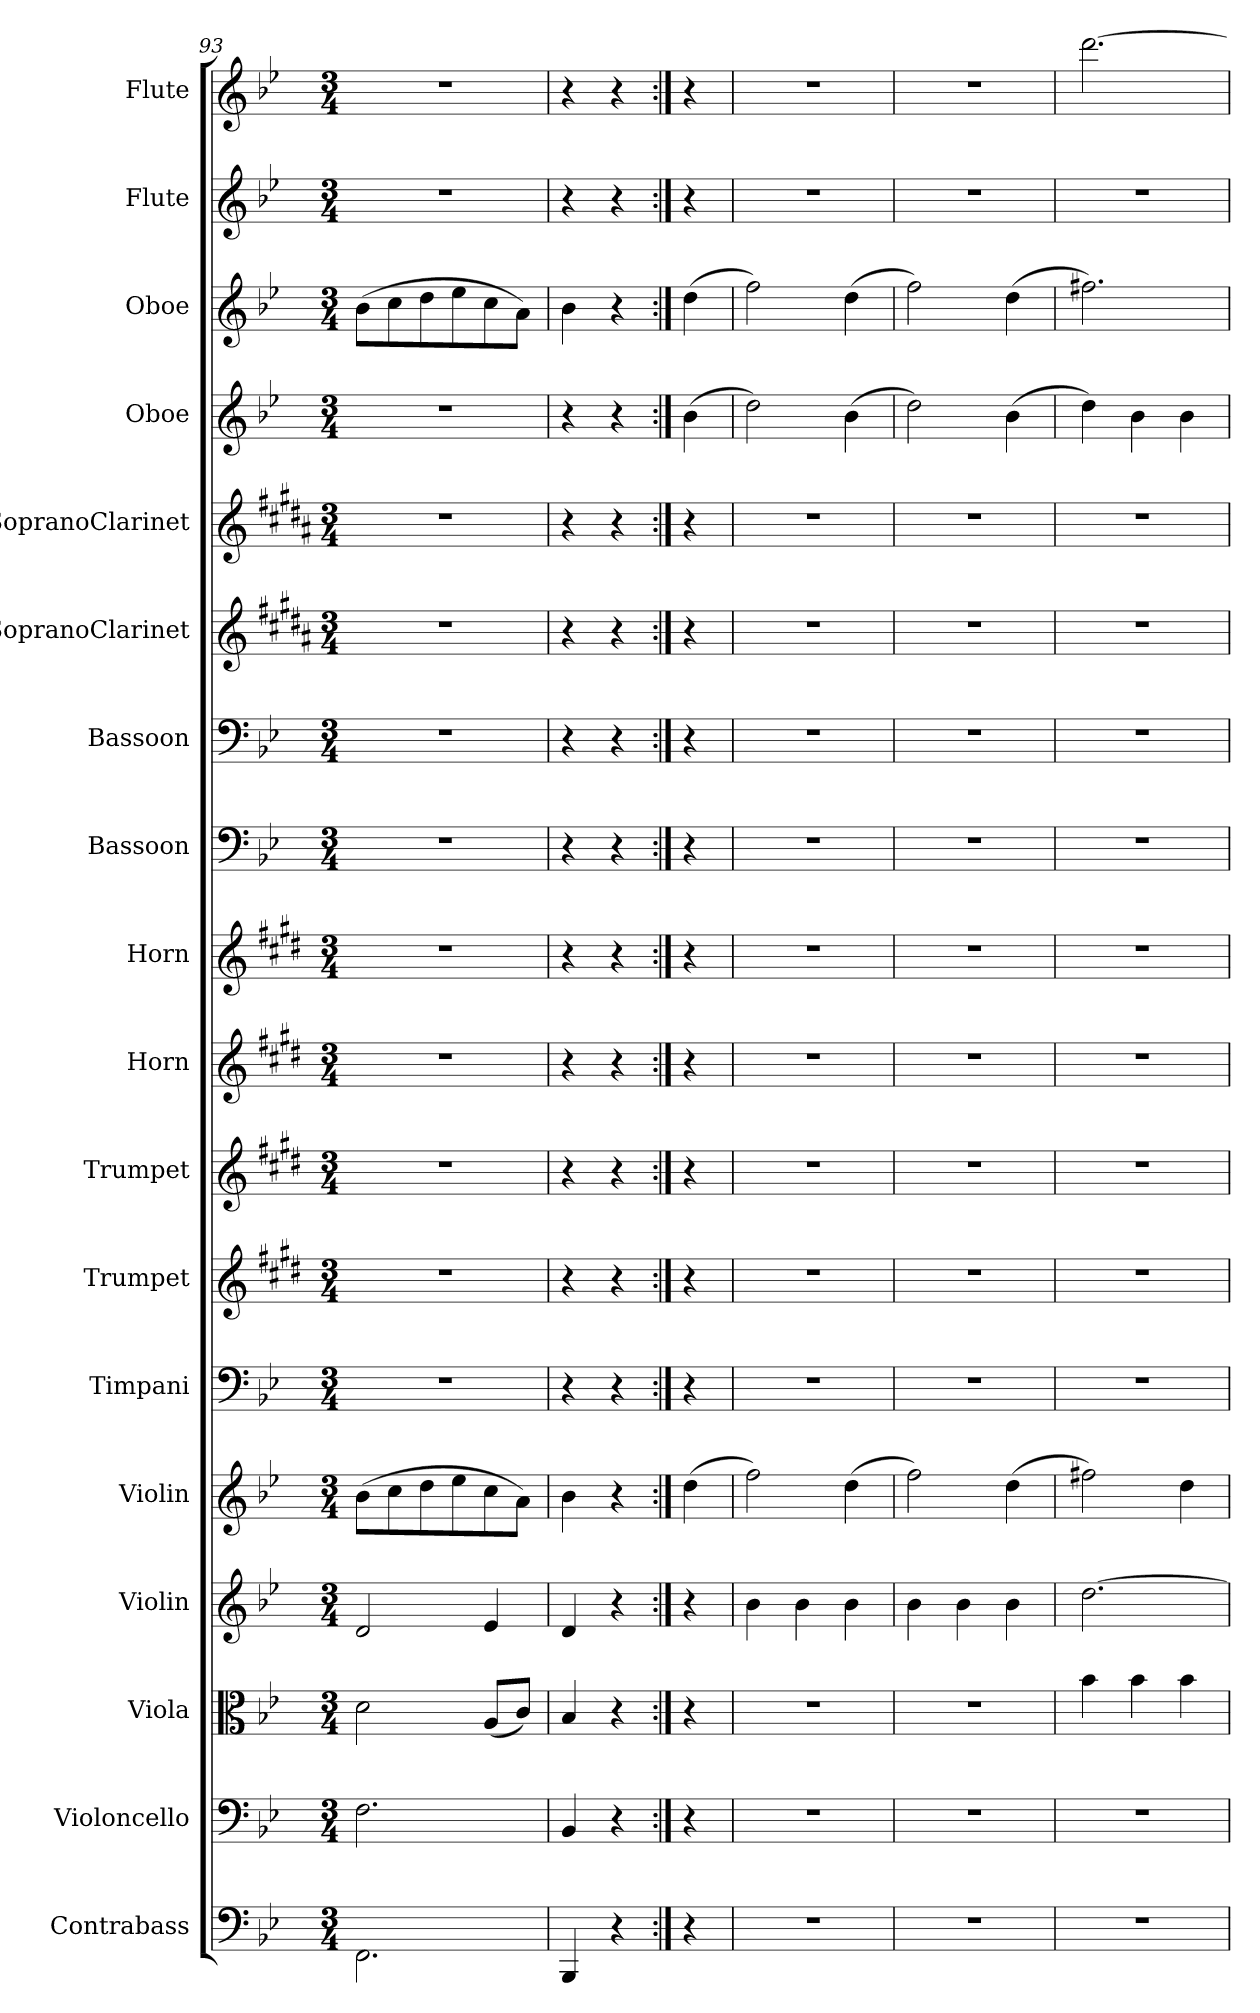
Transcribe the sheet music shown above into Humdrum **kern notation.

**kern	**kern	**kern	**kern	**kern	**kern	**kern	**kern	**kern	**kern	**kern	**kern	**kern	**kern	**kern	**kern	**kern	**kern
*part18	*part17	*part16	*part15	*part14	*part13	*part12	*part11	*part10	*part9	*part8	*part7	*part6	*part5	*part4	*part3	*part2	*part1
*staff18	*staff17	*staff16	*staff15	*staff14	*staff13	*staff12	*staff11	*staff10	*staff9	*staff8	*staff7	*staff6	*staff5	*staff4	*staff3	*staff2	*staff1
*I"Contrabass	*I"Violoncello	*I"Viola	*I"Violin	*I"Violin	*I"Timpani	*I"Trumpet	*I"Trumpet	*I"Horn	*I"Horn	*I"Bassoon	*I"Bassoon	*I"SopranoClarinet	*I"SopranoClarinet	*I"Oboe	*I"Oboe	*I"Flute	*I"Flute
*I'Cb	*I'Vc	*I'Vla	*I'Vln	*I'Vln	*I'Timp	*I'Tpt	*I'Tpt	*I'Hn	*I'Hn	*I'Bsn	*I'Bsn	*	*	*I'Ob	*I'Ob	*I'Fl	*I'Fl
*clefF4	*clefF4	*clefC3	*clefG2	*clefG2	*clefF4	*clefG2	*clefG2	*clefG2	*clefG2	*clefF4	*clefF4	*clefG2	*clefG2	*clefG2	*clefG2	*clefG2	*clefG2
*k[b-e-]	*k[b-e-]	*k[b-e-]	*k[b-e-]	*k[b-e-]	*k[b-e-]	*k[f#c#g#d#]	*k[f#c#g#d#]	*k[f#c#g#d#]	*k[f#c#g#d#]	*k[b-e-]	*k[b-e-]	*k[f#c#g#d#a#]	*k[f#c#g#d#a#]	*k[b-e-]	*k[b-e-]	*k[b-e-]	*k[b-e-]
*M3/4	*M3/4	*M3/4	*M3/4	*M3/4	*M3/4	*M3/4	*M3/4	*M3/4	*M3/4	*M3/4	*M3/4	*M3/4	*M3/4	*M3/4	*M3/4	*M3/4	*M3/4
=93	=93	=93	=93	=93	=93	=93	=93	=93	=93	=93	=93	=93	=93	=93	=93	=93	=93
2.FF\	2.F\	2d\	2d/	(8b-\L	2.r	2.r	2.r	2.r	2.r	2.r	2.r	2.r	2.r	2.r	(8b-\L	2.r	2.r
.	.	.	.	8cc\	.	.	.	.	.	.	.	.	.	.	8cc\	.	.
.	.	.	.	8dd\	.	.	.	.	.	.	.	.	.	.	8dd\	.	.
.	.	.	.	8ee-\	.	.	.	.	.	.	.	.	.	.	8ee-\	.	.
.	.	(8A/L	4e-/	8cc\	.	.	.	.	.	.	.	.	.	.	8cc\	.	.
.	.	8c/J)	.	8a\J)	.	.	.	.	.	.	.	.	.	.	8a\J)	.	.
=94	=94	=94	=94	=94	=94	=94	=94	=94	=94	=94	=94	=94	=94	=94	=94	=94	=94
4BBB-/	4BB-/	4B-/	4d/	4b-\	4r	4r	4r	4r	4r	4r	4r	4r	4r	4r	4b-\	4r	4r
4r	4r	4r	4r	4r	4r	4r	4r	4r	4r	4r	4r	4r	4r	4r	4r	4r	4r
=:|!	=:|!	=:|!	=:|!	=:|!	=:|!	=:|!	=:|!	=:|!	=:|!	=:|!	=:|!	=:|!	=:|!	=:|!	=:|!	=:|!	=:|!
4r	4r	4r	4r	(4dd\	4r	4r	4r	4r	4r	4r	4r	4r	4r	(4b-\	(4dd\	4r	4r
=95	=95	=95	=95	=95	=95	=95	=95	=95	=95	=95	=95	=95	=95	=95	=95	=95	=95
2.r	2.r	2.r	4b-\	2ff\)	2.r	2.r	2.r	2.r	2.r	2.r	2.r	2.r	2.r	2dd\)	2ff\)	2.r	2.r
.	.	.	4b-\	.	.	.	.	.	.	.	.	.	.	.	.	.	.
.	.	.	4b-\	(4dd\	.	.	.	.	.	.	.	.	.	(4b-\	(4dd\	.	.
=96	=96	=96	=96	=96	=96	=96	=96	=96	=96	=96	=96	=96	=96	=96	=96	=96	=96
2.r	2.r	2.r	4b-\	2ff\)	2.r	2.r	2.r	2.r	2.r	2.r	2.r	2.r	2.r	2dd\)	2ff\)	2.r	2.r
.	.	.	4b-\	.	.	.	.	.	.	.	.	.	.	.	.	.	.
.	.	.	4b-\	(4dd\	.	.	.	.	.	.	.	.	.	(4b-\	(4dd\	.	.
=97	=97	=97	=97	=97	=97	=97	=97	=97	=97	=97	=97	=97	=97	=97	=97	=97	=97
2.r	2.r	4b-\	[2.dd\	2ff#X\)	2.r	2.r	2.r	2.r	2.r	2.r	2.r	2.r	2.r	4dd\)	2.ff#X\)	2.r	[2.ddd\
.	.	4b-\	.	.	.	.	.	.	.	.	.	.	.	4b-\	.	.	.
.	.	4b-\	.	4dd\	.	.	.	.	.	.	.	.	.	4b-\	.	.	.
=	=	=	=	=	=	=	=	=	=	=	=	=	=	=	=	=	=
*-	*-	*-	*-	*-	*-	*-	*-	*-	*-	*-	*-	*-	*-	*-	*-	*-	*-
